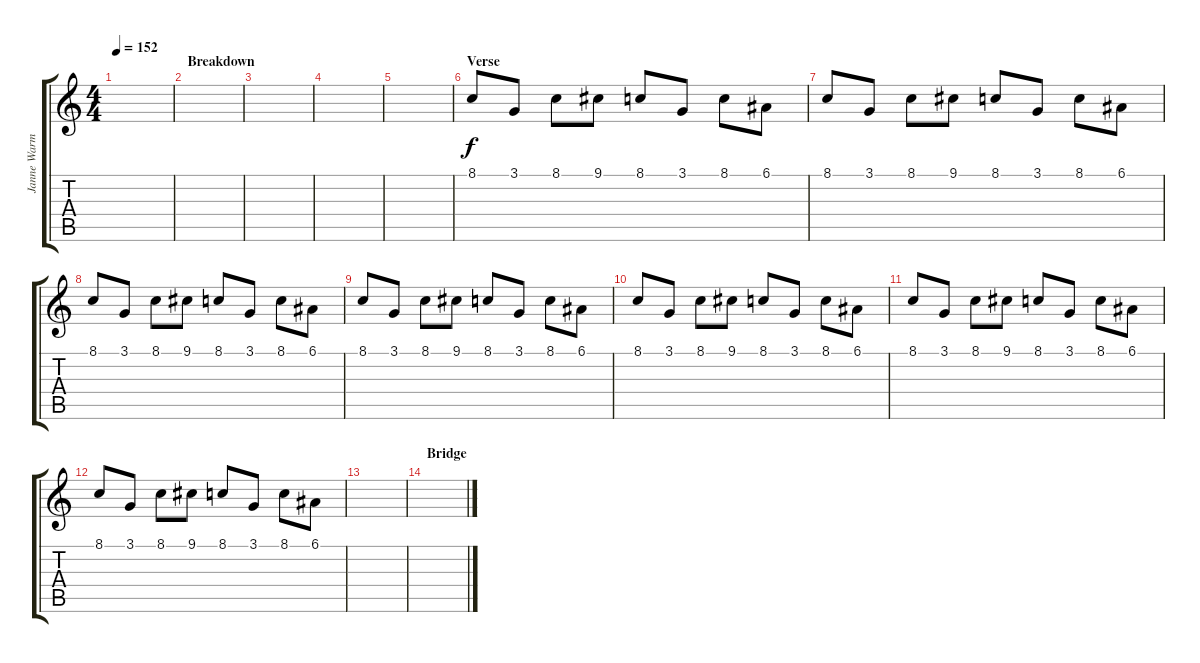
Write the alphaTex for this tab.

\track ("Janne Warman" "Janne Warm") {instrument stringensemble1}
\staff {score tabs}
\tuning (E4 B3 G3 D3 A2 E2) {hide}
\ts (4 4)
\tempo 152
\clef g2
\ks c
|
\section ("" "Breakdown")
|
|
|
|
\section ("" "Verse")
8.1.8{volume 11 instrument pad1newage} 3.1.8 8.1.8 9.1.8 8.1.8 3.1.8 8.1.8 6.1.8 |
8.1.8{volume 11 instrument pad1newage} 3.1.8 8.1.8 9.1.8 8.1.8 3.1.8 8.1.8 6.1.8 |
8.1.8{volume 11 instrument pad1newage} 3.1.8 8.1.8 9.1.8 8.1.8 3.1.8 8.1.8 6.1.8 |
8.1.8{volume 11 instrument pad1newage} 3.1.8 8.1.8 9.1.8 8.1.8 3.1.8 8.1.8 6.1.8 |
8.1.8{volume 11 instrument pad1newage} 3.1.8 8.1.8 9.1.8 8.1.8 3.1.8 8.1.8 6.1.8 |
8.1.8{volume 11 instrument pad1newage} 3.1.8 8.1.8 9.1.8 8.1.8 3.1.8 8.1.8 6.1.8 |
8.1.8{volume 11 instrument pad1newage} 3.1.8 8.1.8 9.1.8 8.1.8 3.1.8 8.1.8 6.1.8 |
|
\section ("" "Bridge")
